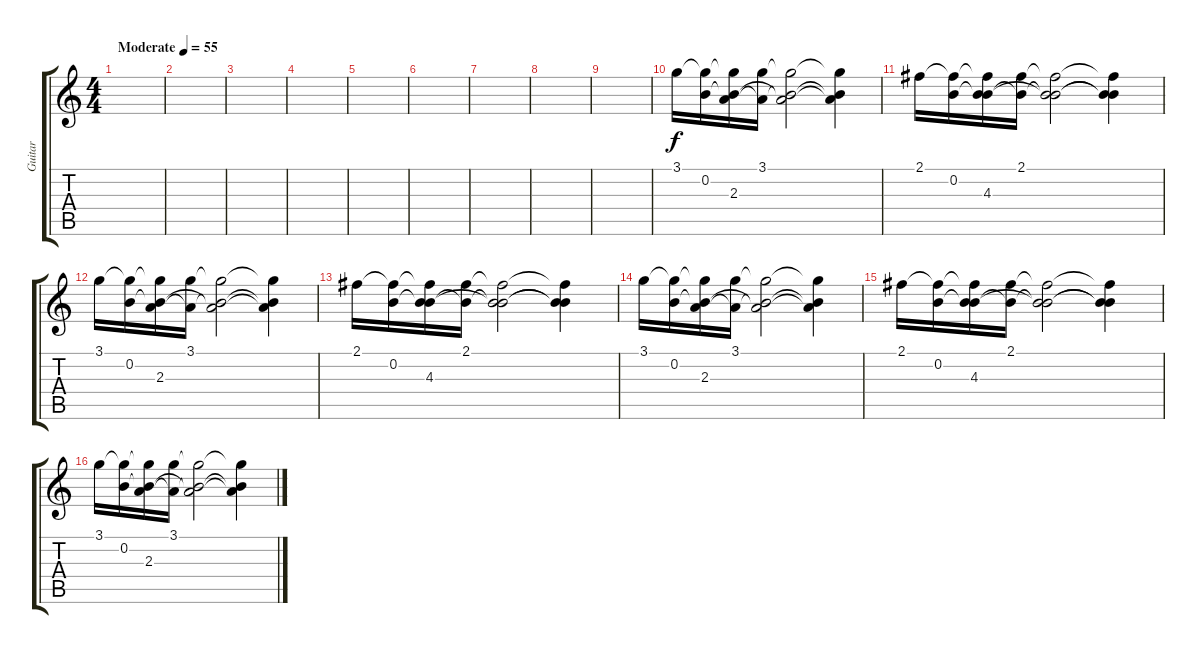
\track ("Guitar" "Guitar") {instrument electricguitarclean}
\staff {score tabs}
\tuning (E4 B3 G3 D3 A2 E2) {hide}
\ts (4 4)
\tempo (55 "Moderate")
\clef g2
\ks c
|
|
|
|
|
|
|
|
|
3.1.16 (3.1{t} 0.2).16 (3.1{t} 0.2{t} 2.3).16 (3.1 2.3{t}).16 (3.1{t} 0.2{t} 2.3{t}).2 (3.1{t} 0.2{t} 2.3{t}).4 |
2.1.16 (2.1{t} 0.2).16 (2.1{t} 0.2{t} 4.3).16 (2.1 4.3{t}).16 (2.1{t} 0.2{t} 4.3{t}).2 (2.1{t} 0.2{t} 4.3{t}).4 |
3.1.16 (3.1{t} 0.2).16 (3.1{t} 0.2{t} 2.3).16 (3.1 2.3{t}).16 (3.1{t} 0.2{t} 2.3{t}).2 (3.1{t} 0.2{t} 2.3{t}).4 |
2.1.16 (2.1{t} 0.2).16 (2.1{t} 0.2{t} 4.3).16 (2.1 4.3{t}).16 (2.1{t} 0.2{t} 4.3{t}).2 (2.1{t} 0.2{t} 4.3{t}).4 |
3.1.16 (3.1{t} 0.2).16 (3.1{t} 0.2{t} 2.3).16 (3.1 2.3{t}).16 (3.1{t} 0.2{t} 2.3{t}).2 (3.1{t} 0.2{t} 2.3{t}).4 |
2.1.16 (2.1{t} 0.2).16 (2.1{t} 0.2{t} 4.3).16 (2.1 4.3{t}).16 (2.1{t} 0.2{t} 4.3{t}).2 (2.1{t} 0.2{t} 4.3{t}).4 |
3.1.16 (3.1{t} 0.2).16 (3.1{t} 0.2{t} 2.3).16 (3.1 2.3{t}).16 (3.1{t} 0.2{t} 2.3{t}).2 (3.1{t} 0.2{t} 2.3{t}).4
